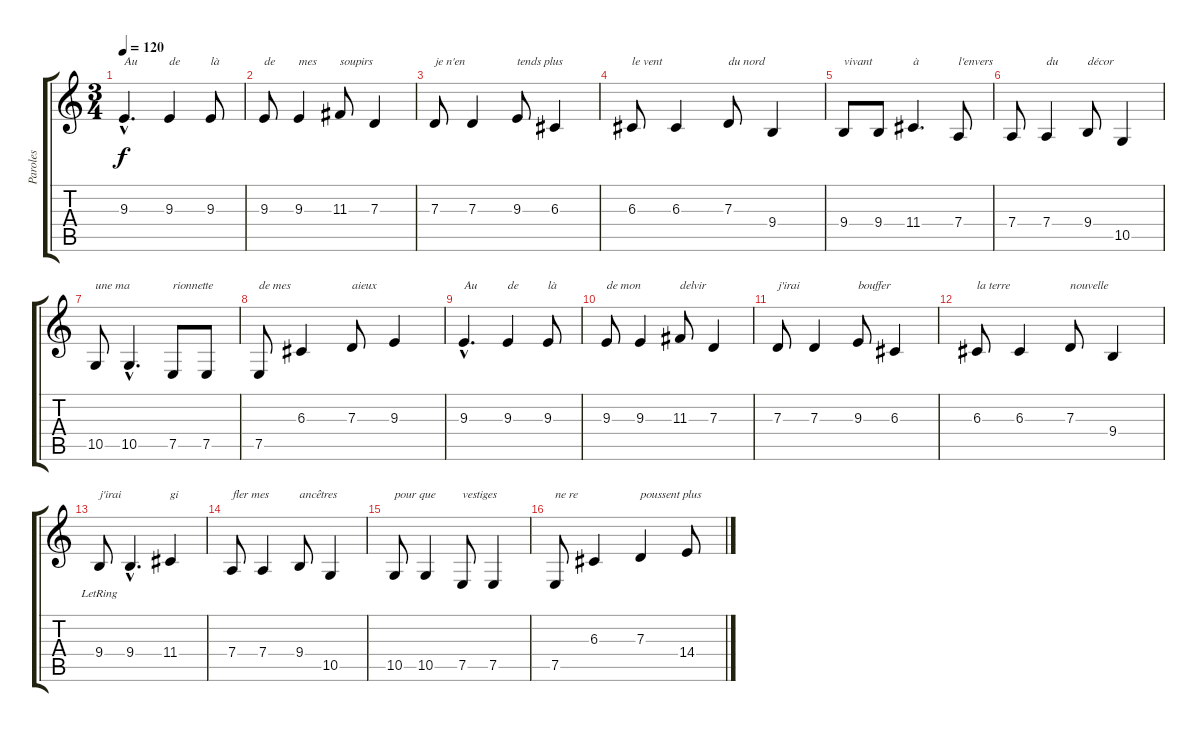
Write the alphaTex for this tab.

\track ("Paroles" "Paroles") {instrument lead7fifths}
\staff {score tabs}
\tuning (E4 B3 G3 D3 A2 E2) {hide}
\ts (3 4)
\tempo 120
\clef g2
\ks c
9.3{hac}.4{d txt "Au" dy f} 9.3.4{txt "de"} 9.3.8{txt "là"} |
9.3.8{txt "de"} 9.3.4{txt "mes"} 11.3.8{txt "soupirs"} 7.3.4 |
7.3.8{txt "je n'en"} 7.3.4 9.3.8{txt "tends plus"} 6.3.4 |
6.3.8{txt "le vent"} 6.3.4 7.3.8{txt "du nord"} 9.4.4 |
9.4.8{txt "vivant"} 9.4.8 11.4.4{d txt "à"} 7.4.8{txt "l'envers"} |
7.4.8 7.4.4{txt "du"} 9.4.8{txt "décor"} 10.5.4 |
10.5.8{txt "une ma"} 10.5{hac}.4{d} 7.5.8{txt "rionnette"} 7.5.8 |
7.5.8{txt "de mes"} 6.3.4 7.3.8{txt "aieux"} 9.3.4 |
9.3{hac}.4{d txt "Au"} 9.3.4{txt "de"} 9.3.8{txt "là"} |
9.3.8{txt "de mon"} 9.3.4 11.3.8{txt "delvir"} 7.3.4 |
7.3.8{txt "j'irai"} 7.3.4 9.3.8{txt "bouffer"} 6.3.4 |
6.3.8{txt "la terre"} 6.3.4 7.3.8{txt "nouvelle"} 9.4.4 |
9.4{lr}.8{txt "j'irai"} 9.4{hac}.4{d} 11.4.4{txt "gi"} |
7.4.8{txt "fler mes"} 7.4.4 9.4.8{txt "ancêtres"} 10.5.4 |
10.5.8{txt "pour que"} 10.5.4 7.5.8{txt "vestiges"} 7.5.4 |
7.5.8{txt "ne re"} 6.3.4 7.3.4{txt "poussent plus"} 14.4.8
